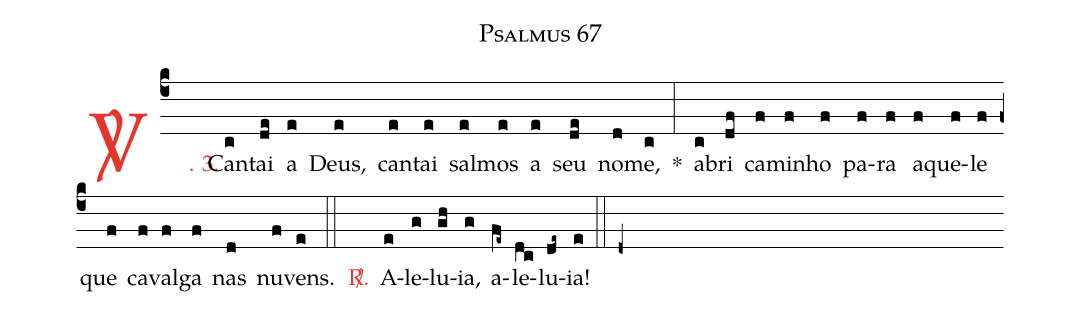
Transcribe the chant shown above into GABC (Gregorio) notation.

name: Psalmus 67;
%%
(c4)

<c><sp>V/</sp>. 3.</c>() Can(c)tai(de) a(e) Deus,(e) can(e)tai(e) sal(e)mos(e) a(e) seu(de) no(d)me,(c) *(:) a(c)bri(df) ca(f)mi(f)nho(f) pa(f)ra(f) a(f)que(f)le(f) que(f) ca(f)val(f)ga(f) nas(d) nu(f)vens.(e)

(::)

<c><sp>R/</sp>.</c>() A(e)le(g)lu(gh)ia,(g) a(fe~)le(dc)lu(de~)ia!(e)

(::)

(d+)
